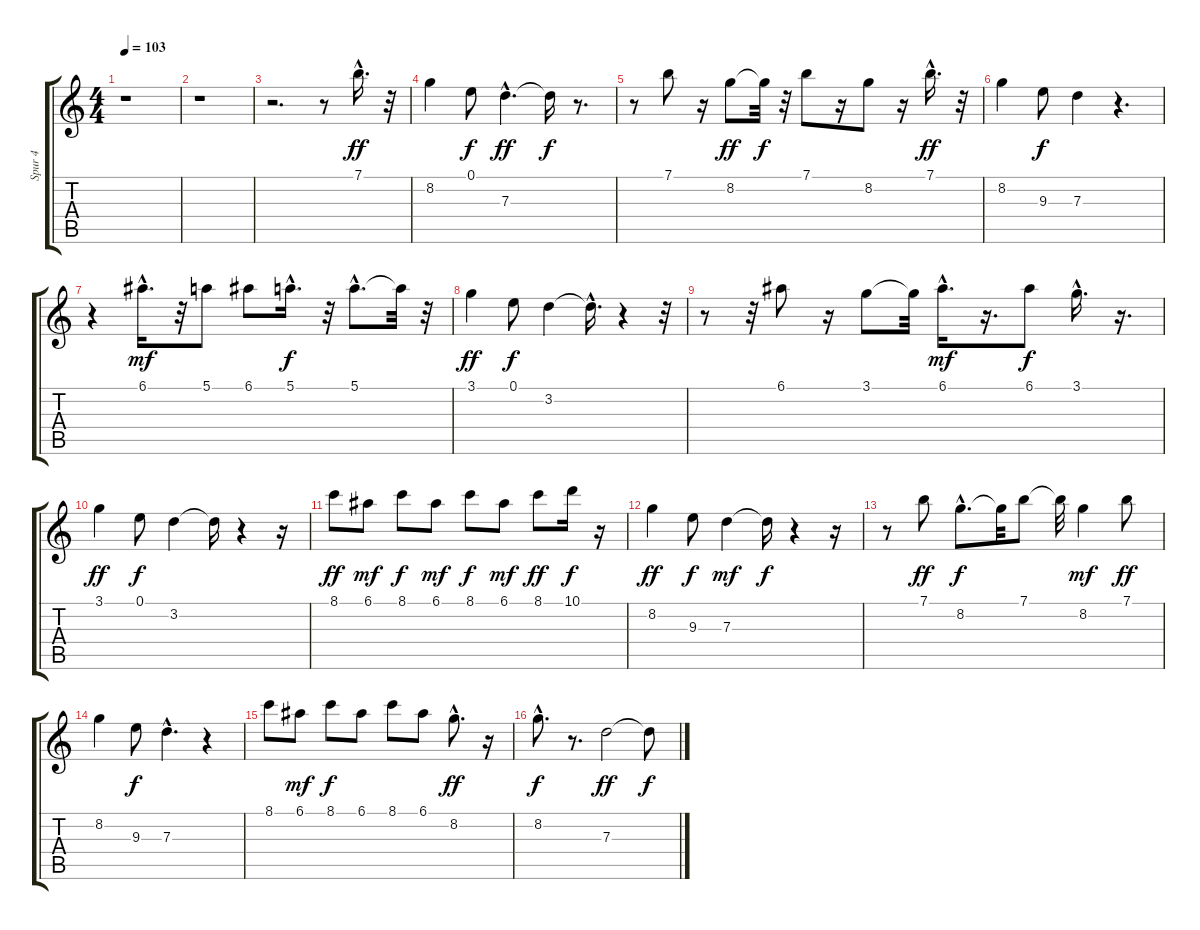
\track ("Spur 4" "Spur 4") {instrument electricguitarjazz}
\staff {score tabs}
\tuning (E4 B3 G3 D3 A2 E2) {hide}
\ts (4 4)
\tempo 103
\clef g2
\ks c
r.1{dy f} |
r.1 |
r.2{d} r.8 7.1{hac}.16{d dy ff} r.32 |
8.2.4 0.1.8{dy f} 7.3{hac}.4{d dy ff} 7.3{t}.16{dy f} r.8{d} |
r.8 7.1.8 r.16 8.2.8{dy ff} 8.2{t}.32{dy f} r.32 7.1.8 r.16 8.2.8 r.16 7.1{hac}.16{d dy ff} r.32 |
8.2.4 9.3.8{dy f} 7.3.4 r.4{d} |
r.4 6.1{hac}.16{d dy mf} r.32 5.1.8 6.1.8 5.1{hac}.16{d dy f} r.32 5.1{hac}.8{d} 5.1{t}.32 r.32 |
3.1.4{dy ff} 0.1.8{dy f} 3.2.4 3.2{hac t}.16{d} r.4 r.32 |
r.8 r.32 6.1.8 r.16 3.1.8 3.1{t}.32 6.1{hac}.16{d dy mf} r.16{d} 6.1.8{dy f} 3.1{hac}.16{d} r.16{d} |
3.1.4{dy ff} 0.1.8{dy f} 3.2.4 3.2{t}.16 r.4 r.16 |
8.1.8{dy ff} 6.1.8{dy mf} 8.1.8{dy f} 6.1.8{dy mf} 8.1.8{dy f} 6.1.8{dy mf} 8.1.8{dy ff} 10.1.16{dy f} r.16 |
8.2.4{dy ff} 9.3.8{dy f} 7.3.4{dy mf} 7.3{t}.16{dy f} r.4 r.16 |
r.8 7.1.8{dy ff} 8.2{hac}.8{d dy f} 8.2{t}.32 7.1.8 7.1{t}.32 8.2.4{dy mf} 7.1.8{dy ff} |
8.2.4 9.3.8{dy f} 7.3{hac}.4{d} r.4 |
8.1.8 6.1.8{dy mf} 8.1.8{dy f} 6.1.8 8.1.8 6.1.8 8.2{hac}.8{d dy ff} r.16 |
8.2{hac}.8{d dy f} r.8{d} 7.3.2{dy ff} 7.3{t}.8{dy f}
